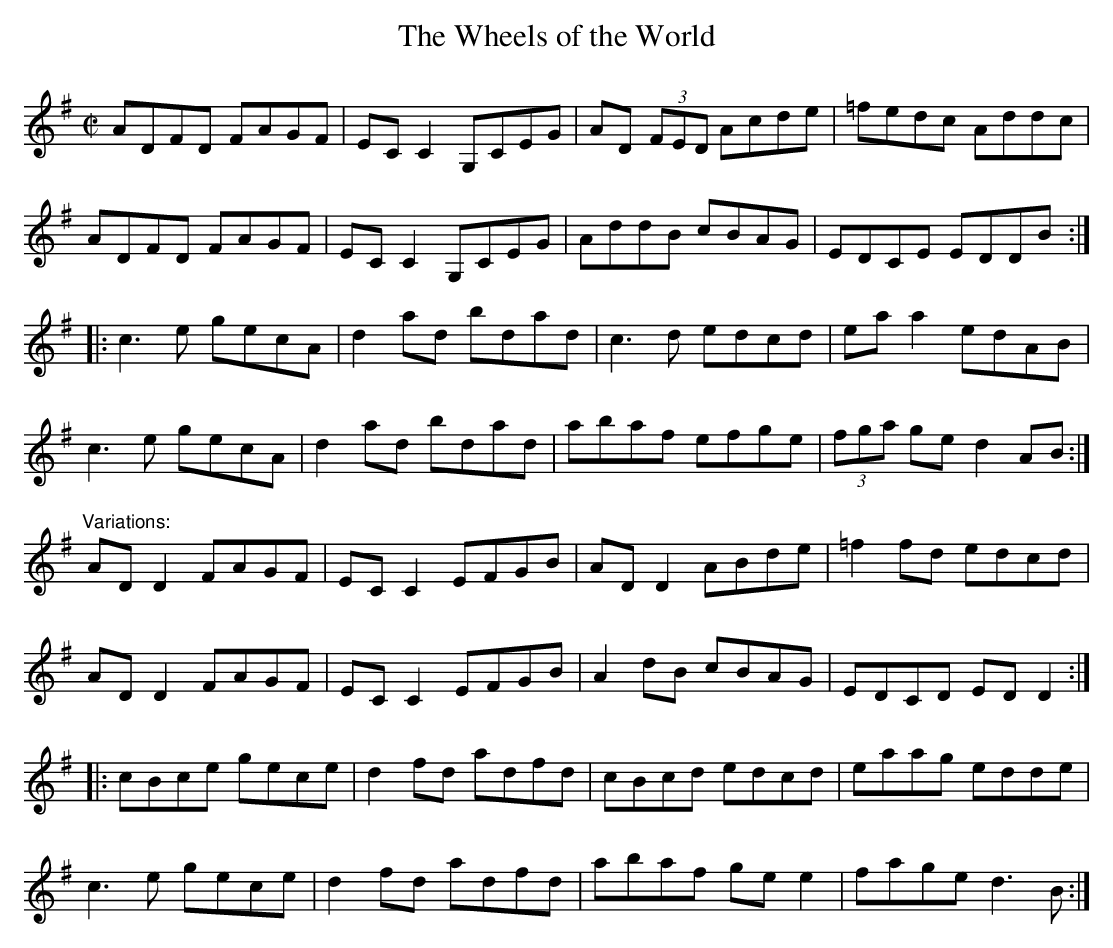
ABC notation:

X:1
T:Wheels of the World, The
M:C|
K:Dmix
ADFD FAGF|ECC2 G,CEG|AD (3FED Acde|=fedc Addc|
ADFD FAGF|ECC2 G,CEG|AddB cBAG|EDCE EDDB:|
|:c3e gecA|d2ad bdad|c3d edcd|eaa2 edAB|
c3e gecA|d2ad bdad|abaf efge|(3fga ge d2AB:|
"Variations:"
ADD2 FAGF|ECC2 EFGB|ADD2 ABde|=f2fd edcd|
ADD2 FAGF|ECC2 EFGB|A2dB cBAG|EDCD EDD2:|
|:cBce gece|d2fd adfd|cBcd edcd|eaag edde|
c3e gece|d2fd adfd|abaf gee2|fage d3B:|
